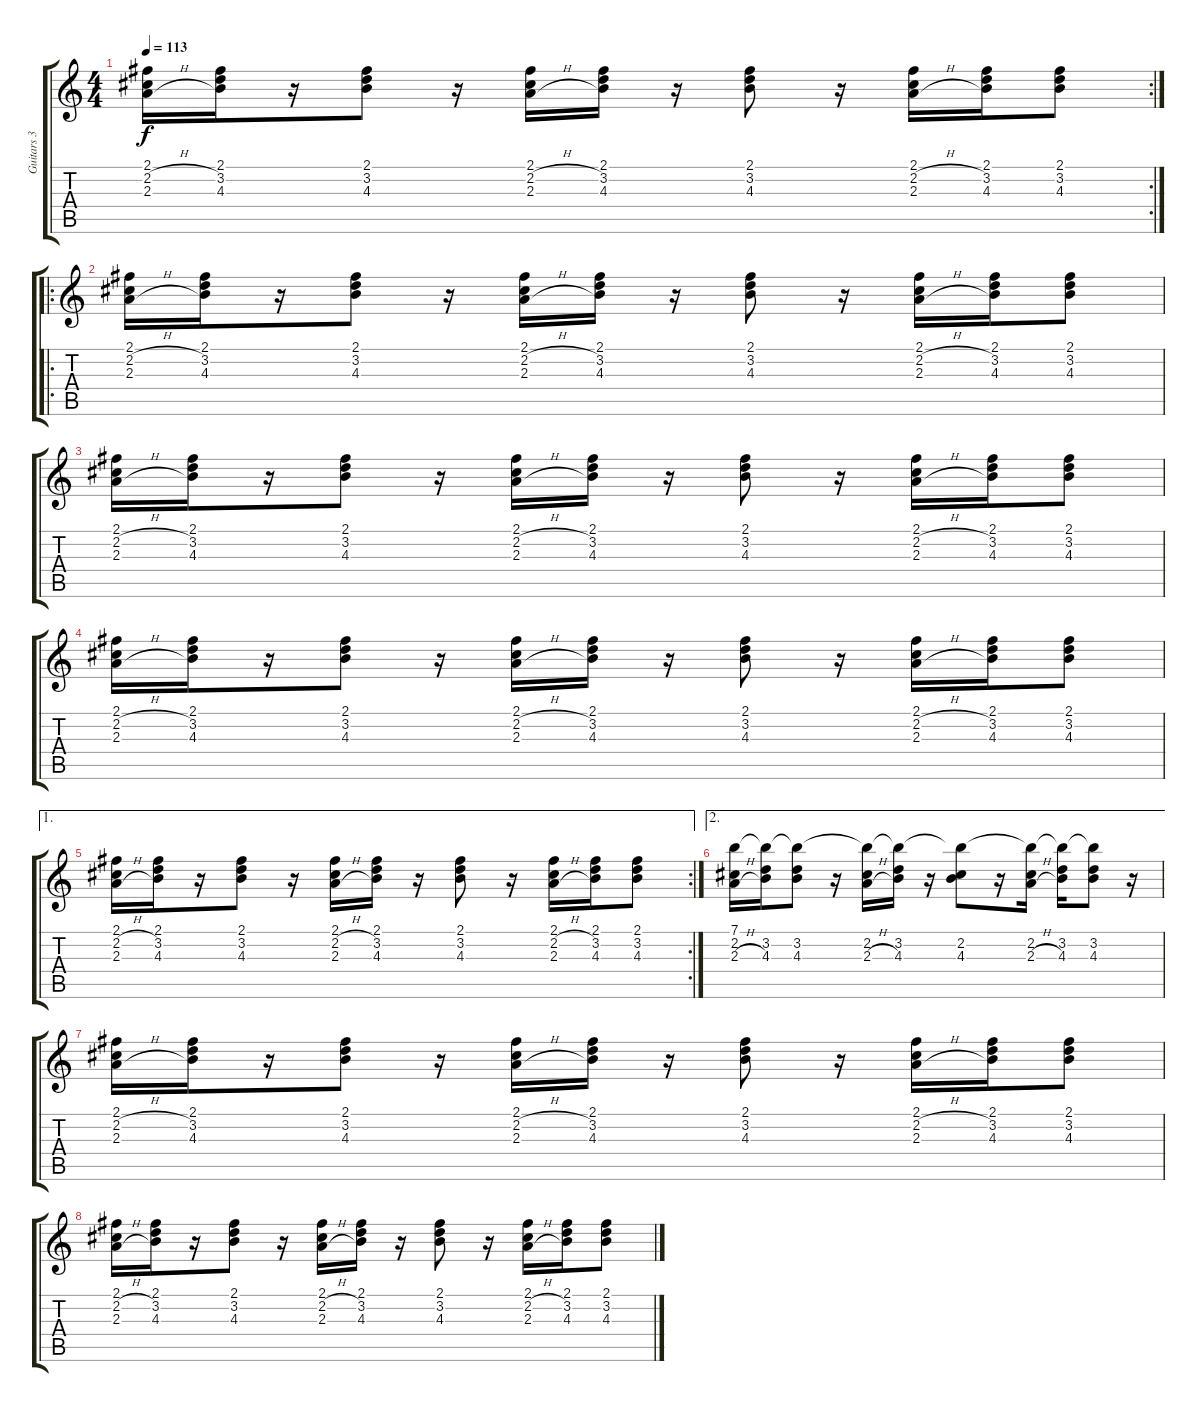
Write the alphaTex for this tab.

\track ("Guitars 3" "Guitars 3") {instrument distortionguitar}
\staff {score tabs}
\tuning (E4 B3 G3 D3 A2 E2) {hide}
\rc 2
\ts (4 4)
\tempo 113
\clef g2
\ks c
(2.1 2.2{h} 2.3{h}).16{dy f balance 0} (2.1 3.2 4.3).16 r.16 (2.1 3.2 4.3).8 r.16 (2.1 2.2{h} 2.3{h}).16 (2.1 3.2 4.3).16 r.16 (2.1 3.2 4.3).8 r.16 (2.1 2.2{h} 2.3{h}).16 (2.1 3.2 4.3).16 (2.1 3.2 4.3).8 |
\ro
(2.1 2.2{h} 2.3{h}).16{volume 13 balance 16} (2.1 3.2 4.3).16 r.16 (2.1 3.2 4.3).8 r.16 (2.1 2.2{h} 2.3{h}).16 (2.1 3.2 4.3).16 r.16 (2.1 3.2 4.3).8 r.16 (2.1 2.2{h} 2.3{h}).16 (2.1 3.2 4.3).16 (2.1 3.2 4.3).8 |
(2.1 2.2{h} 2.3{h}).16{balance 0} (2.1 3.2 4.3).16 r.16 (2.1 3.2 4.3).8 r.16 (2.1 2.2{h} 2.3{h}).16 (2.1 3.2 4.3).16 r.16 (2.1 3.2 4.3).8 r.16 (2.1 2.2{h} 2.3{h}).16 (2.1 3.2 4.3).16 (2.1 3.2 4.3).8 |
(2.1 2.2{h} 2.3{h}).16{balance 16} (2.1 3.2 4.3).16 r.16 (2.1 3.2 4.3).8 r.16 (2.1 2.2{h} 2.3{h}).16 (2.1 3.2 4.3).16 r.16 (2.1 3.2 4.3).8 r.16 (2.1 2.2{h} 2.3{h}).16 (2.1 3.2 4.3).16 (2.1 3.2 4.3).8 |
\ae 1
\rc 2
(2.1 2.2{h} 2.3{h}).16{balance 0} (2.1 3.2 4.3).16 r.16 (2.1 3.2 4.3).8 r.16 (2.1 2.2{h} 2.3{h}).16 (2.1 3.2 4.3).16 r.16 (2.1 3.2 4.3).8 r.16 (2.1 2.2{h} 2.3{h}).16 (2.1 3.2 4.3).16 (2.1 3.2 4.3).8 |
\ae 2
(7.1 2.2 2.3{h}).16{balance 0} (7.1{t} 3.2 4.3).16 (7.1{t} 3.2 4.3).8 r.16 (7.1{t} 2.2 2.3{h}).16 (7.1{t} 3.2 4.3).16 r.16 (7.1{t} 2.2 4.3).8 r.16 (7.1{t} 2.2 2.3{h}).16 (7.1{t} 3.2 4.3).16 (7.1{t} 3.2 4.3).8 r.16 |
(2.1 2.2{h} 2.3{h}).16{balance 0} (2.1 3.2 4.3).16 r.16 (2.1 3.2 4.3).8 r.16 (2.1 2.2{h} 2.3{h}).16 (2.1 3.2 4.3).16 r.16 (2.1 3.2 4.3).8 r.16 (2.1 2.2{h} 2.3{h}).16 (2.1 3.2 4.3).16 (2.1 3.2 4.3).8 |
(2.1 2.2{h} 2.3{h}).16 (2.1 3.2 4.3).16 r.16 (2.1 3.2 4.3).8 r.16 (2.1 2.2{h} 2.3{h}).16 (2.1 3.2 4.3).16 r.16 (2.1 3.2 4.3).8 r.16 (2.1 2.2{h} 2.3{h}).16 (2.1 3.2 4.3).16 (2.1 3.2 4.3).8
